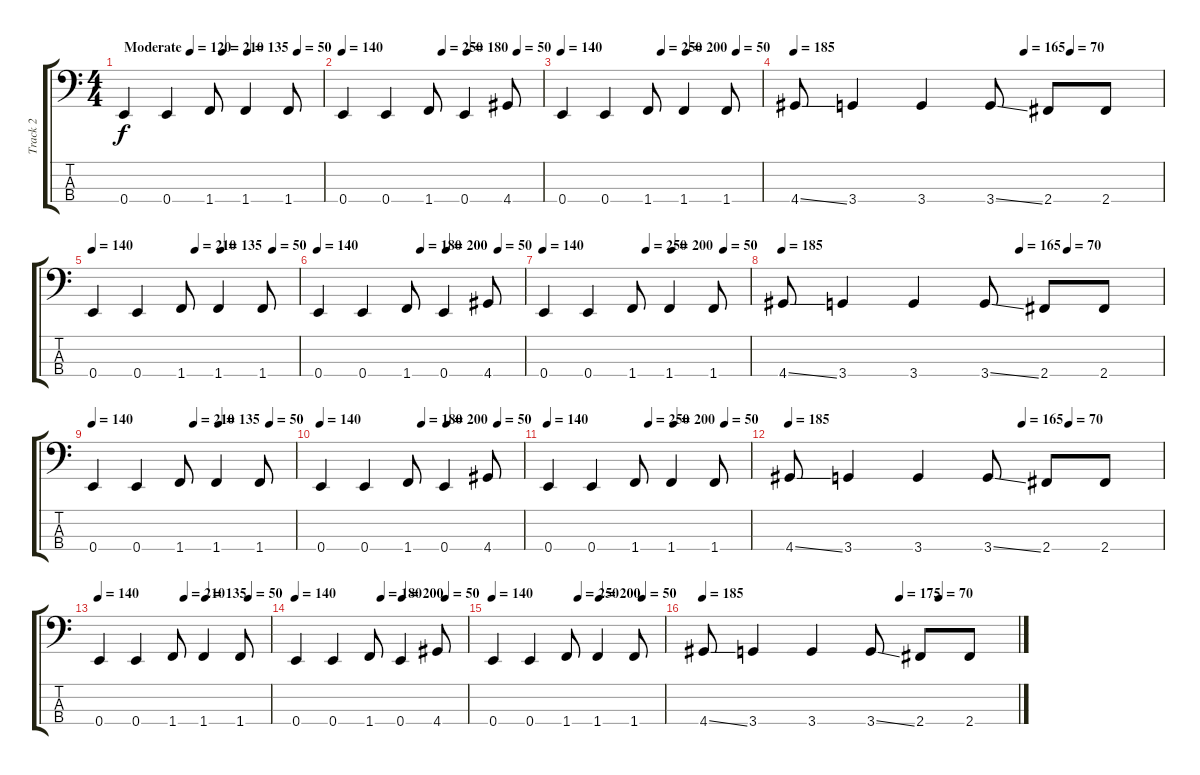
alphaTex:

\track ("Track 2" "Track 2") {instrument electricbassfinger}
\staff {score tabs}
\tuning (G2 D2 A1 E1) {hide}
\ts (4 4)
\tempo (120 "Moderate")
\tempo 140
\tempo (210 0.5)
\tempo (400 0.625)
\tempo (50 0.875)
\tempo (135 0.625)
\tempo (120 "Moderate")
\clef f4
\ks c
0.4.4{dy f instrument electricbassfinger} 0.4.4 1.4.8 1.4.4 1.4.8 |
\tempo 140
\tempo (250 0.5)
\tempo (180 0.625)
\tempo (50 0.875)
0.4.4 0.4.4 1.4.8 0.4.4 4.4.8 |
\tempo 140
\tempo (250 0.5)
\tempo (200 0.625)
\tempo (50 0.875)
0.4.4 0.4.4 1.4.8 1.4.4 1.4.8 |
\tempo 185
\tempo (165 0.625)
\tempo (70 0.75)
4.4{ss}.8 3.4.4 3.4.4 3.4{ss}.8 2.4.8 2.4.8 |
\tempo 140
\tempo (210 0.5)
\tempo (400 0.625)
\tempo (50 0.875)
\tempo (135 0.625)
0.4.4 0.4.4 1.4.8 1.4.4 1.4.8 |
\tempo 140
\tempo (180 0.5)
\tempo (200 0.625)
\tempo (50 0.875)
0.4.4 0.4.4 1.4.8 0.4.4 4.4.8 |
\tempo 140
\tempo (250 0.5)
\tempo (200 0.625)
\tempo (50 0.875)
0.4.4 0.4.4 1.4.8 1.4.4 1.4.8 |
\tempo 185
\tempo (165 0.625)
\tempo (70 0.75)
4.4{ss}.8 3.4.4 3.4.4 3.4{ss}.8 2.4.8 2.4.8 |
\tempo 140
\tempo (210 0.5)
\tempo (400 0.625)
\tempo (50 0.875)
\tempo (135 0.625)
0.4.4 0.4.4 1.4.8 1.4.4 1.4.8 |
\tempo 140
\tempo (180 0.5)
\tempo (200 0.625)
\tempo (50 0.875)
0.4.4 0.4.4 1.4.8 0.4.4 4.4.8 |
\tempo 140
\tempo (250 0.5)
\tempo (200 0.625)
\tempo (50 0.875)
0.4.4 0.4.4 1.4.8 1.4.4 1.4.8 |
\tempo 185
\tempo (165 0.625)
\tempo (70 0.75)
4.4{ss}.8 3.4.4 3.4.4 3.4{ss}.8 2.4.8 2.4.8 |
\tempo 140
\tempo (210 0.5)
\tempo (400 0.625)
\tempo (50 0.875)
\tempo (135 0.625)
0.4.4 0.4.4 1.4.8 1.4.4 1.4.8 |
\tempo 140
\tempo (180 0.5)
\tempo (200 0.625)
\tempo (50 0.875)
0.4.4 0.4.4 1.4.8 0.4.4 4.4.8 |
\tempo 140
\tempo (250 0.5)
\tempo (200 0.625)
\tempo (50 0.875)
0.4.4 0.4.4 1.4.8 1.4.4 1.4.8 |
\tempo 185
\tempo (175 0.625)
\tempo (70 0.75)
4.4{ss}.8 3.4.4 3.4.4 3.4{ss}.8 2.4.8 2.4.8
